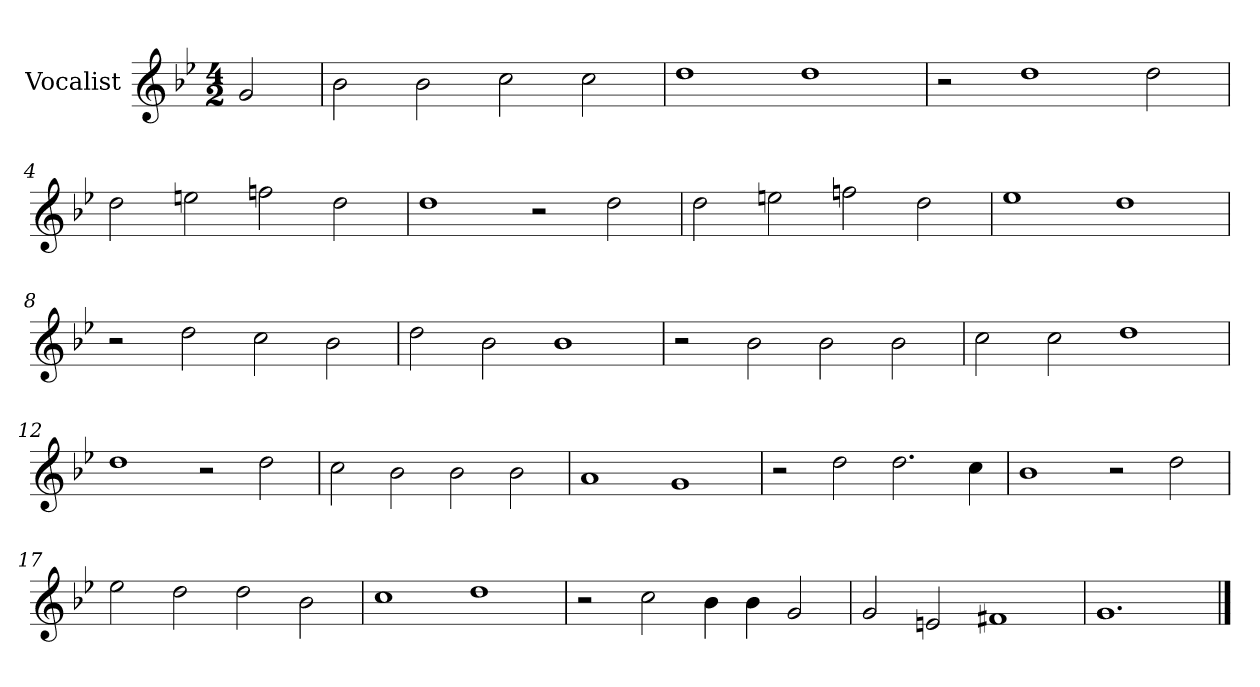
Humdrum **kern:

**kern
*part1
*staff1
*I"Vocalist
*k[b-e-]
*g:
*M4/2
=
2g
=1
2b-
2b-
2cc
2cc
=2
1dd
1dd
=3
2r
1dd
2dd
=4
2dd
2een
2ffn
2dd
=5
1dd
2r
2dd
=6
2dd
2een
2ffn
2dd
=7
1ee-
1dd
=8
2r
2dd
2cc
2b-
=9
2dd
2b-
1b-
=10
2r
2b-
2b-
2b-
=11
2cc
2cc
1dd
=12
1dd
2r
2dd
=13
2cc
2b-
2b-
2b-
=14
1a
1g
=15
2r
2dd
2.dd
4cc
=16
1b-
2r
2dd
=17
2ee-
2dd
2dd
2b-
=18
1cc
1dd
=19
2r
2cc
4b-
4b-
2g
=20
2g
2en
1f#X
=21
1.g
==
*-
